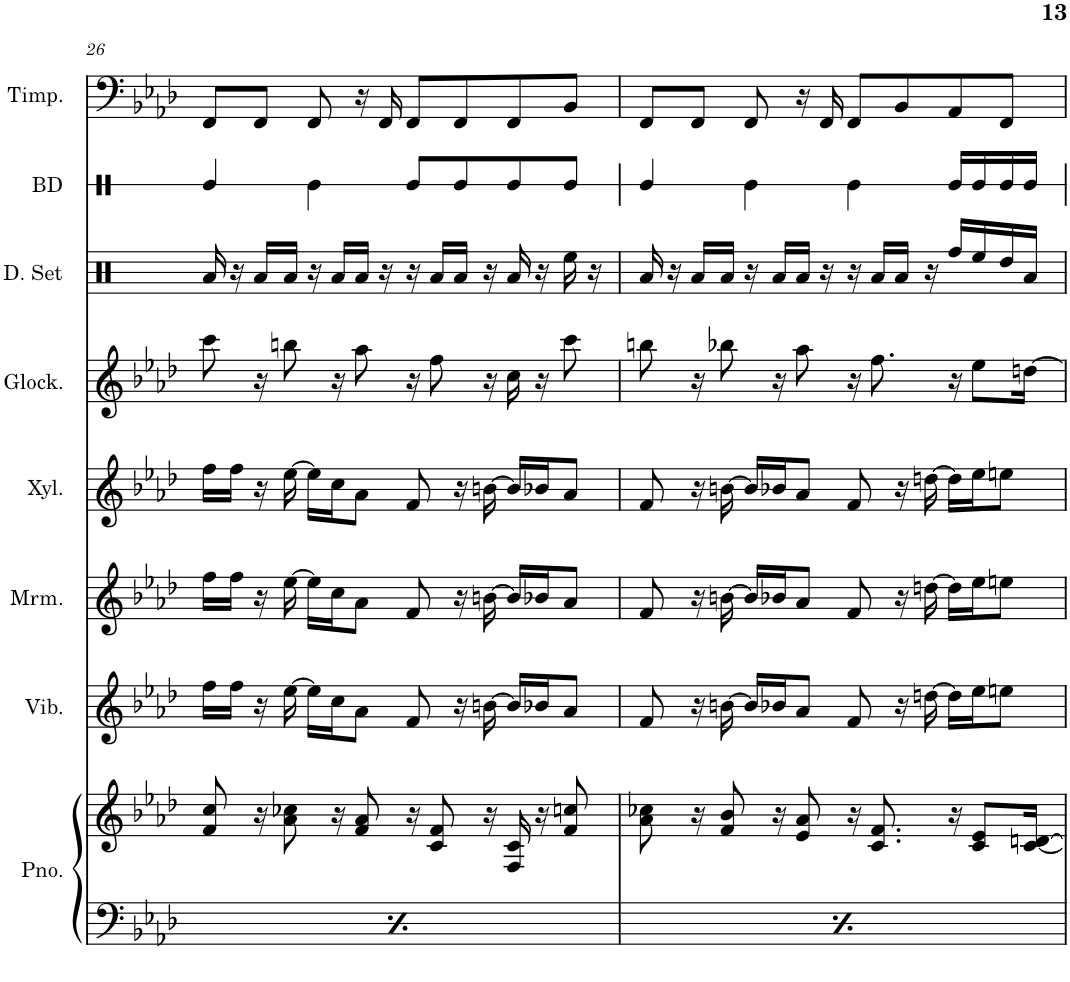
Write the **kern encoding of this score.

**kern	**kern	**kern	**kern	**kern	**kern	**kern	**kern	**kern
*part8	*part8	*part7	*part6	*part5	*part4	*part3	*part2	*part1
*staff9	*staff8	*staff7	*staff6	*staff5	*staff4	*staff3	*staff2	*staff1
*I"Piano	*	*I"Vibraphone	*I"Marimba	*I"Xylophone	*I"Glockenspiel	*I"Drumset	*I"Bass Drum	*I"Timpani
*I'Pno.	*	*I'Vib.	*I'Mrm.	*I'Xyl.	*I'Glock.	*I'D. Set	*I'BD	*I'Timp.
!!LO:PB:g=z
*clefF4	*clefG2	*clefG2	*clefG2	*clefG2	*clefG2	*clefX	*clefX	*clefF4
*	*	*	*	*Trd-7c-12	*Trd-14c-24	*	*	*
*k[b-e-a-d-]	*k[b-e-a-d-]	*k[b-e-a-d-]	*k[b-e-a-d-]	*k[b-e-a-d-]	*k[b-e-a-d-]	*k[]	*k[]	*k[b-e-a-d-]
*M4/4	*M4/4	*M4/4	*M4/4	*M4/4	*M4/4	*M4/4	*M4/4	*M4/4
=26	=26	=26	=26	=26	=26	=26	=26	=26
8.FF/L	8f/ 8cc/	16ff\LL	16ff\LL	16ff\LL	8ccc\	16Ra/	4Re/	8FF/L
.	.	16ff\JJ	16ff\JJ	16ff\JJ	.	16r	.	.
.	16r	16r	16r	16r	16r	16Ra/LL	.	8FF/J
16EE-/Jk	8a-\ 8cc-X\	[16ee-\	[16ee-\	[16ee-\	8bbn\	16Ra/JJ	.	.
8.FF/L	.	16ee-\LL]	16ee-\LL]	16ee-\LL]	.	16r	4Re\	8FF/
.	16r	16cc\J	16cc\J	16cc\J	16r	16Ra/LL	.	.
.	8f/ 8a-/	8a-\J	8a-\J	8a-\J	8aa-\	16Ra/JJ	.	16r
16EE-/Jk	.	.	.	.	.	16r	.	16FF/
8.FF/L	16r	8f/	8f/	8f/	16r	16r	8Re/L	8FF/L
.	8c/ 8f/	.	.	.	8ff\	16Ra/LL	.	.
.	.	16r	16r	16r	.	16Ra/JJ	8Re/	8FF/
16EE-/Jk	16r	[16bn\	[16bn\	[16bn\	16r	16r	.	.
8FF/L	16F/ 16c/	16b/LL]	16b/LL]	16b/LL]	16cc\	16Ra/	8Re/	8FF/
.	16r	16b-X/J	16b-X/J	16b-X/J	16r	16r	.	.
8CC/J	8f/ 8ccn/	8a-/J	8a-/J	8a-/J	8ccc\	16Ree\	8Re/J	8BB-/J
.	.	.	.	.	.	16r	.	.
=27	=27	=27	=27	=27	=27	=27	=27	=27
8.FF/L	8a-\ 8cc-X\	8f/	8f/	8f/	8bbn\	16Ra/	4Re/	8FF/L
.	.	.	.	.	.	16r	.	.
.	16r	16r	16r	16r	16r	16Ra/LL	.	8FF/J
16EE-/Jk	8f/ 8b-/	[16bn\	[16bn\	[16bn\	8bb-X\	16Ra/JJ	.	.
8.FF/L	.	16b/LL]	16b/LL]	16b/LL]	.	16r	4Re\	8FF/
.	16r	16b-X/J	16b-X/J	16b-X/J	16r	16Ra/LL	.	.
.	8e-/ 8a-/	8a-/J	8a-/J	8a-/J	8aa-\	16Ra/JJ	.	16r
16EE-/Jk	.	.	.	.	.	16r	.	16FF/
8.FF/L	16r	8f/	8f/	8f/	16r	16r	4Re\	8FF/L
.	8.c/ 8.f/	.	.	.	8.ff\	16Ra/LL	.	.
.	.	16r	16r	16r	.	16Ra/JJ	.	8BB-/
16EE-/Jk	.	[16ddn\	[16ddn\	[16ddn\	.	16r	.	.
8FF/L	16r	16dd\LL]	16dd\LL]	16dd\LL]	16r	16Rff/LL	16Re/LL	8AA-/
.	8c/ 8e-/L	16ee-\J	16ee-\J	16ee-\J	8ee-\L	16Ree/	16Re/	.
8CC/J	.	8een\J	8een\J	8een\J	.	16Rdd/	16Re/	8FF/J
.	[16c/ [16dn/Jk	.	.	.	[16ddn\Jk	16Ra/JJ	16Re/JJ	.
=	=	=	=	=	=	=	=	=
*-	*-	*-	*-	*-	*-	*-	*-	*-
